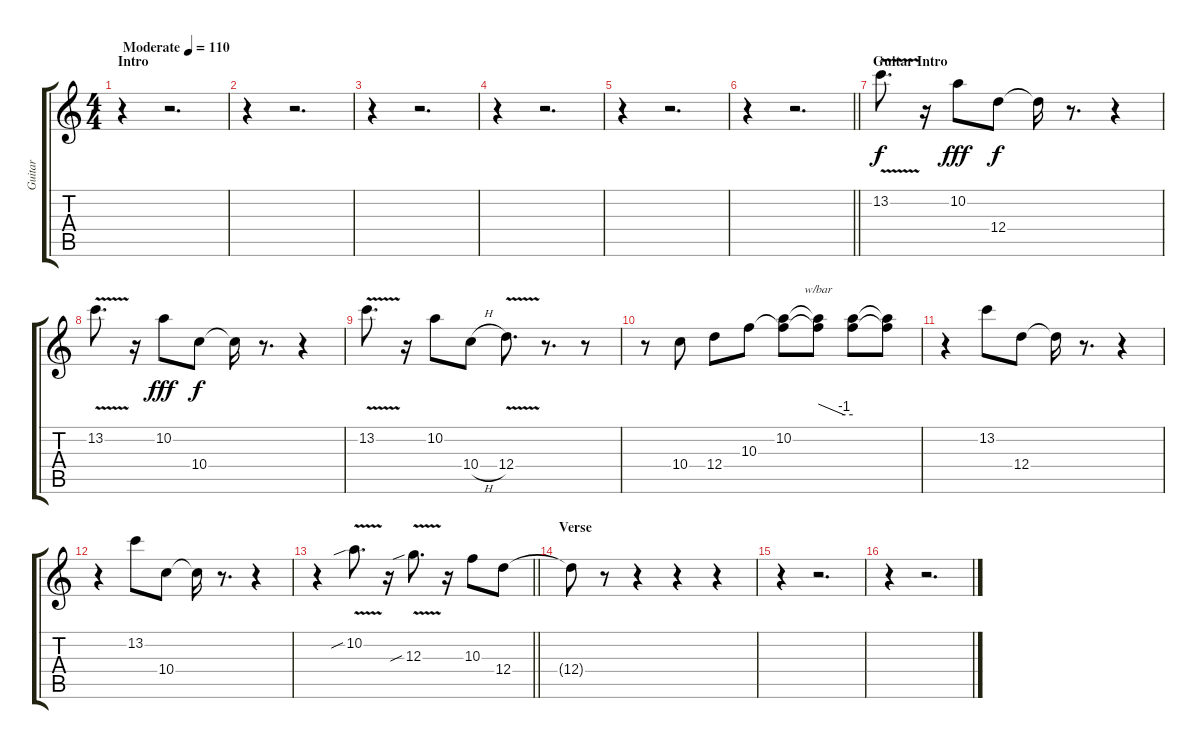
\track ("Guitar" "Guitar") {instrument overdrivenguitar}
\staff {score tabs}
\tuning (E4 B3 G3 D3 A2 E2) {hide}
\ts (4 4)
\section ("" "Intro")
\tempo (110 "Moderate")
\clef g2
\ks c
r.4{dy f instrument overdrivenguitar} r.2{d} |
r.4 r.2{d} |
r.4 r.2{d} |
r.4 r.2{d} |
r.4 r.2{d} |
\barLineRight lightlight
r.4 r.2{d} |
\section ("" "Guitar Intro")
13.2{v}.8{d} r.16 10.2.8{dy fff} 12.4.8{dy f} 12.4{t}.16 r.8{d} r.4 |
13.2{v}.8{d} r.16 10.2.8{dy fff} 10.4.8{dy f} 10.4{t}.16 r.8{d} r.4 |
13.2{v}.8{d} r.16 10.2.8 10.4{h}.8 12.4{v}.8{d} r.8{d} r.8 |
r.8 10.4.8 12.4.8 10.3.8 (10.2 10.3{t}).8 (10.2{t} 10.3{t}).8{tbe (custom default 0 0 45 -4 60 -4)} (10.2{t} 10.3{t}).8 (10.2{t} 10.3{t}).8 |
r.4 13.2.8 12.4.8 12.4{t}.16 r.8{d} r.4 |
r.4 13.2.8 10.4.8 10.4{t}.16 r.8{d} r.4 |
\barLineRight lightlight
r.4 10.2{v sib}.8{d} r.16 12.3{v sib}.8{d} r.16 10.3.8 12.4.8 |
\section ("" "Verse")
12.4{t}.8 r.8 r.4 r.4 r.4 |
r.4 r.2{d} |
r.4 r.2{d}
